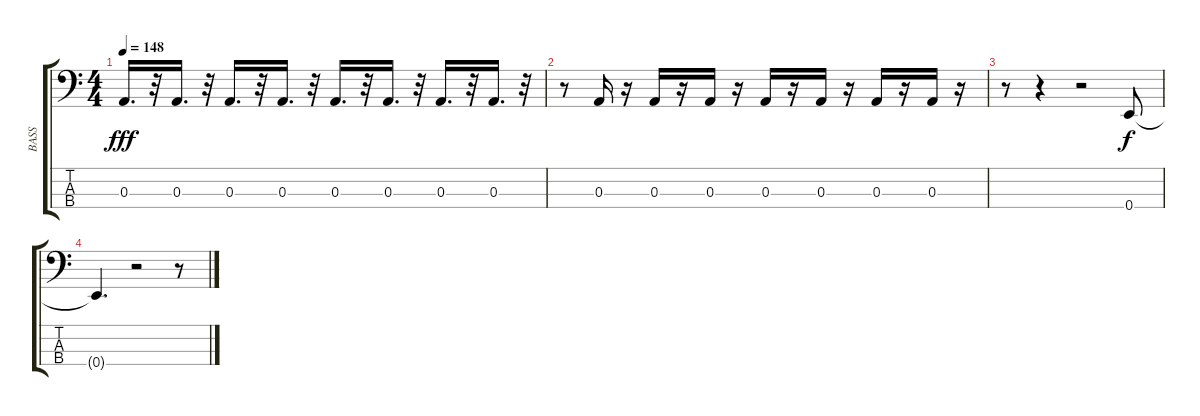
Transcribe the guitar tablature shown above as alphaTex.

\track ("BASS" "BASS") {instrument electricbassfinger}
\staff {score tabs}
\tuning (G2 D2 A1 E1) {hide}
\ts (4 4)
\tempo 148
\clef f4
\ks c
0.3.16{d dy fff} r.32 0.3.16{d} r.32 0.3.16{d} r.32 0.3.16{d} r.32 0.3.16{d} r.32 0.3.16{d} r.32 0.3.16{d} r.32 0.3.16{d} r.32 |
r.8 0.3.16 r.16 0.3.16 r.16 0.3.16 r.16 0.3.16 r.16 0.3.16 r.16 0.3.16 r.16 0.3.16 r.16 |
r.8 r.4 r.2 0.4.8{dy f} |
0.4{t}.4{d} r.2 r.8
